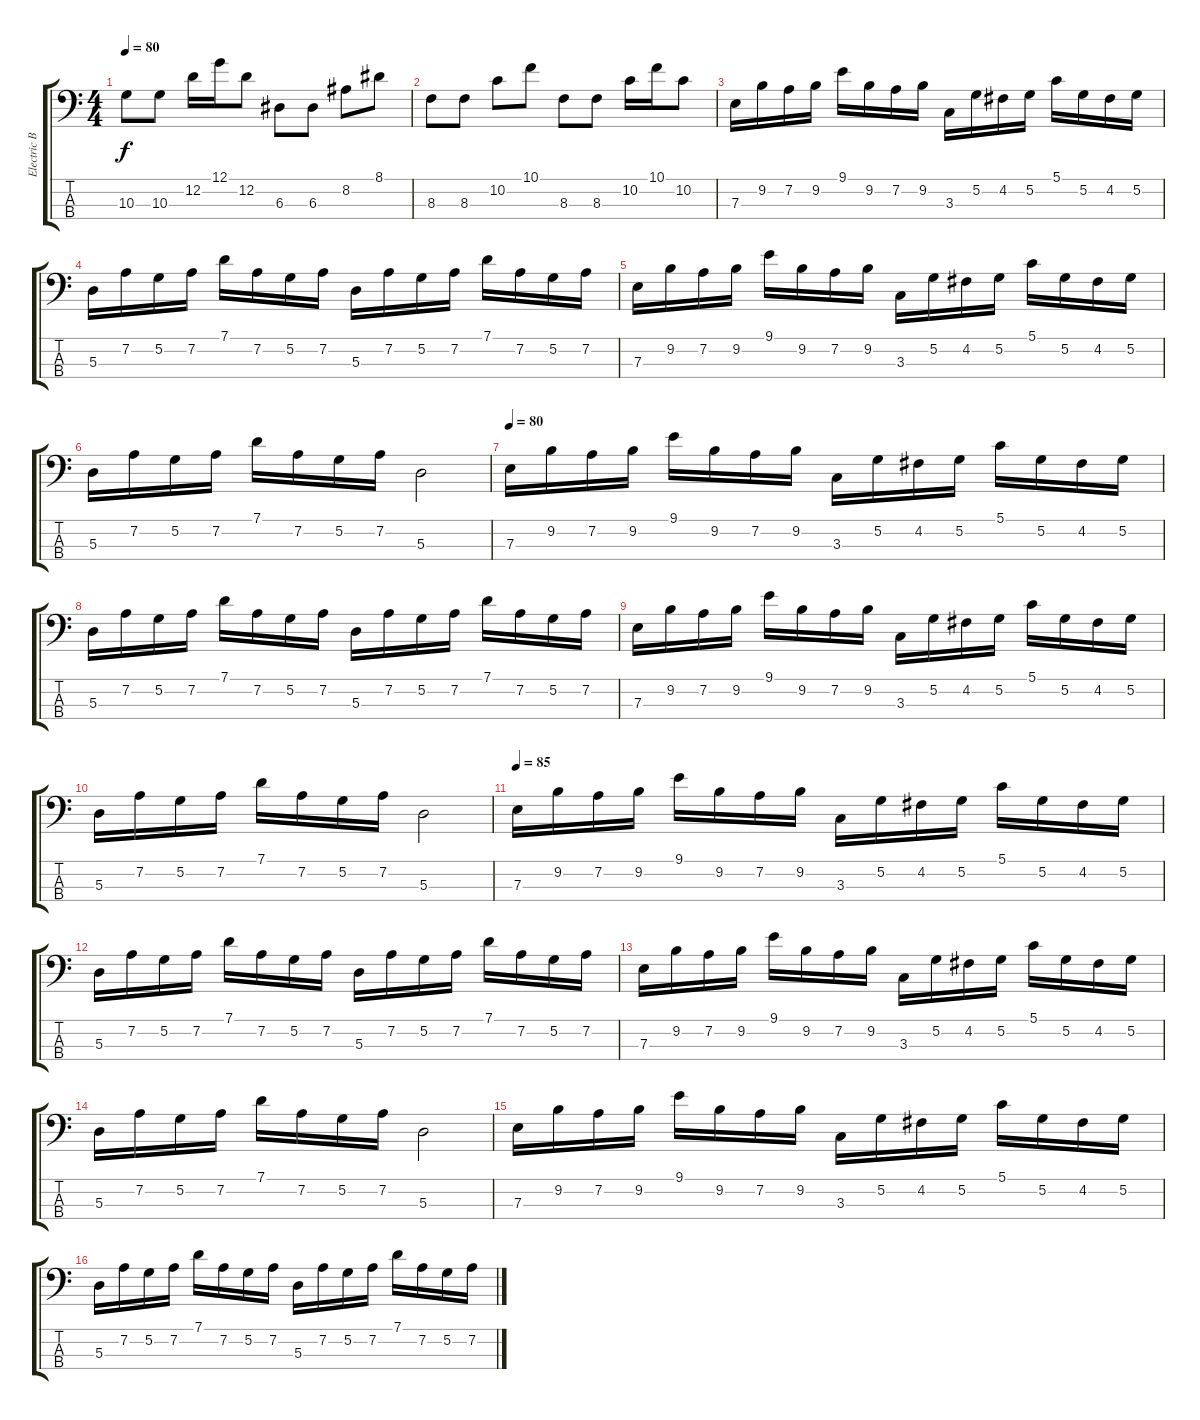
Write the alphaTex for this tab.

\track ("Electric Bass (Harris)" "Electric B") {instrument electricbassfinger}
\staff {score tabs}
\tuning (G2 D2 A1 E1) {hide}
\ts (4 4)
\tempo 80
\clef f4
\ks c
10.3.8{dy f} 10.3.8 12.2.16 12.1.16 12.2.8 6.3.8 6.3.8 8.2.8 8.1.8 |
8.3.8 8.3.8 10.2.8 10.1.8 8.3.8 8.3.8 10.2.16 10.1.16 10.2.8 |
7.3.16 9.2.16 7.2.16 9.2.16 9.1.16 9.2.16 7.2.16 9.2.16 3.3.16 5.2.16 4.2.16 5.2.16 5.1.16 5.2.16 4.2.16 5.2.16 |
5.3.16 7.2.16 5.2.16 7.2.16 7.1.16 7.2.16 5.2.16 7.2.16 5.3.16 7.2.16 5.2.16 7.2.16 7.1.16 7.2.16 5.2.16 7.2.16 |
7.3.16 9.2.16 7.2.16 9.2.16 9.1.16 9.2.16 7.2.16 9.2.16 3.3.16 5.2.16 4.2.16 5.2.16 5.1.16 5.2.16 4.2.16 5.2.16 |
5.3.16 7.2.16 5.2.16 7.2.16 7.1.16 7.2.16 5.2.16 7.2.16 5.3.2 |
\tempo 80
7.3.16 9.2.16 7.2.16 9.2.16 9.1.16 9.2.16 7.2.16 9.2.16 3.3.16 5.2.16 4.2.16 5.2.16 5.1.16 5.2.16 4.2.16 5.2.16 |
5.3.16 7.2.16 5.2.16 7.2.16 7.1.16 7.2.16 5.2.16 7.2.16 5.3.16 7.2.16 5.2.16 7.2.16 7.1.16 7.2.16 5.2.16 7.2.16 |
7.3.16 9.2.16 7.2.16 9.2.16 9.1.16 9.2.16 7.2.16 9.2.16 3.3.16 5.2.16 4.2.16 5.2.16 5.1.16 5.2.16 4.2.16 5.2.16 |
5.3.16 7.2.16 5.2.16 7.2.16 7.1.16 7.2.16 5.2.16 7.2.16 5.3.2 |
\tempo 85
7.3.16 9.2.16 7.2.16 9.2.16 9.1.16 9.2.16 7.2.16 9.2.16 3.3.16 5.2.16 4.2.16 5.2.16 5.1.16 5.2.16 4.2.16 5.2.16 |
5.3.16 7.2.16 5.2.16 7.2.16 7.1.16 7.2.16 5.2.16 7.2.16 5.3.16 7.2.16 5.2.16 7.2.16 7.1.16 7.2.16 5.2.16 7.2.16 |
7.3.16 9.2.16 7.2.16 9.2.16 9.1.16 9.2.16 7.2.16 9.2.16 3.3.16 5.2.16 4.2.16 5.2.16 5.1.16 5.2.16 4.2.16 5.2.16 |
5.3.16 7.2.16 5.2.16 7.2.16 7.1.16 7.2.16 5.2.16 7.2.16 5.3.2 |
7.3.16 9.2.16 7.2.16 9.2.16 9.1.16 9.2.16 7.2.16 9.2.16 3.3.16 5.2.16 4.2.16 5.2.16 5.1.16 5.2.16 4.2.16 5.2.16 |
5.3.16 7.2.16 5.2.16 7.2.16 7.1.16 7.2.16 5.2.16 7.2.16 5.3.16 7.2.16 5.2.16 7.2.16 7.1.16 7.2.16 5.2.16 7.2.16
